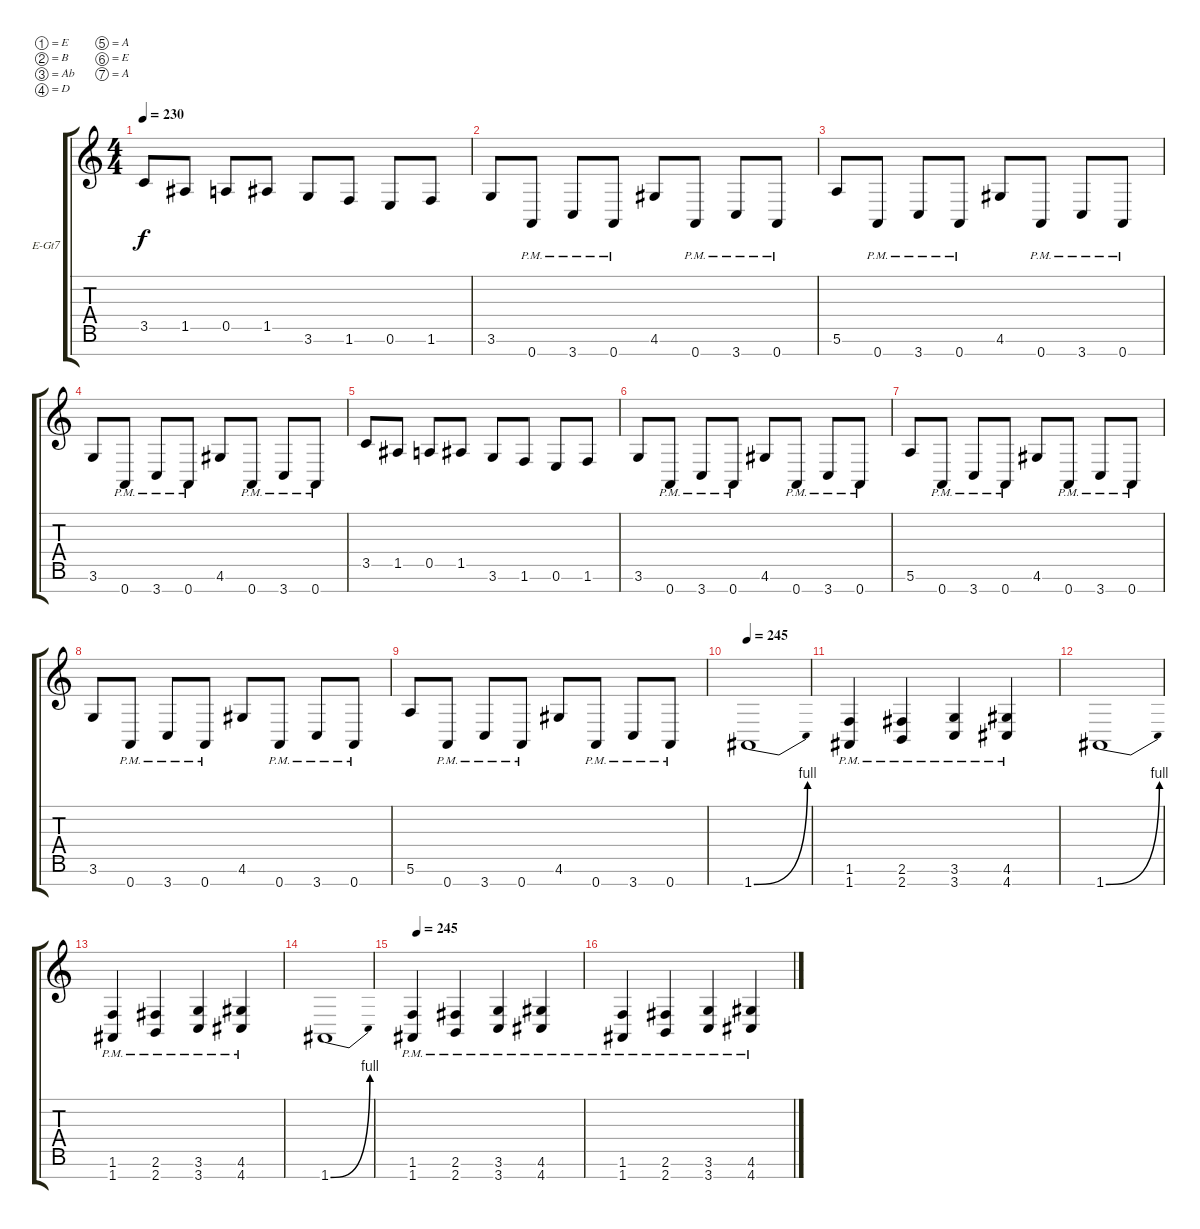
\bracketExtendMode groupsimilarinstruments
\firstSystemTrackNameOrientation horizontal
\otherSystemsTrackNameOrientation horizontal
\track ("Rhythm" "E-Gt7") {instrument overdrivenguitar}
\staff {score tabs}
\tuning (E4 B3 Ab3 D3 A2 E2 A1)
\ts (4 4)
\tempo 230
\clef g2
\ks c
3.5.8{dy f} 1.5.8 0.5.8 1.5.8 3.6.8 1.6.8 0.6.8 1.6.8 |
3.6.8 0.7{pm}.8 3.7{pm}.8 0.7{pm}.8 4.6.8 0.7{pm}.8 3.7{pm}.8 0.7{pm}.8 |
5.6.8 0.7{pm}.8 3.7{pm}.8 0.7{pm}.8 4.6.8 0.7{pm}.8 3.7{pm}.8 0.7{pm}.8 |
3.6.8 0.7{pm}.8 3.7{pm}.8 0.7{pm}.8 4.6.8 0.7{pm}.8 3.7{pm}.8 0.7{pm}.8 |
3.5.8 1.5.8 0.5.8 1.5.8 3.6.8 1.6.8 0.6.8 1.6.8 |
3.6.8 0.7{pm}.8 3.7{pm}.8 0.7{pm}.8 4.6.8 0.7{pm}.8 3.7{pm}.8 0.7{pm}.8 |
5.6.8 0.7{pm}.8 3.7{pm}.8 0.7{pm}.8 4.6.8 0.7{pm}.8 3.7{pm}.8 0.7{pm}.8 |
3.6.8 0.7{pm}.8 3.7{pm}.8 0.7{pm}.8 4.6.8 0.7{pm}.8 3.7{pm}.8 0.7{pm}.8 |
5.6.8 0.7{pm}.8 3.7{pm}.8 0.7{pm}.8 4.6.8 0.7{pm}.8 3.7{pm}.8 0.7{pm}.8 |
\tempo 245
1.7{be (bend 0 0 60 4)}.1 |
(1.6{pm} 1.7{pm}).4 (2.6{pm} 2.7{pm}).4 (3.6{pm} 3.7{pm}).4 (4.6{pm} 4.7{pm}).4 |
1.7{be (bend 0 0 60 4)}.1 |
(1.6{pm} 1.7{pm}).4 (2.6{pm} 2.7{pm}).4 (3.6{pm} 3.7{pm}).4 (4.6{pm} 4.7{pm}).4 |
1.7{be (bend 0 0 60 4)}.1 |
\tempo (245 0.03125)
(1.6{pm} 1.7{pm}).4 (2.6{pm} 2.7{pm}).4 (3.6{pm} 3.7{pm}).4 (4.6{pm} 4.7{pm}).4 |
(1.6{pm} 1.7{pm}).4 (2.6{pm} 2.7{pm}).4 (3.6{pm} 3.7{pm}).4 (4.6{pm} 4.7{pm}).4
